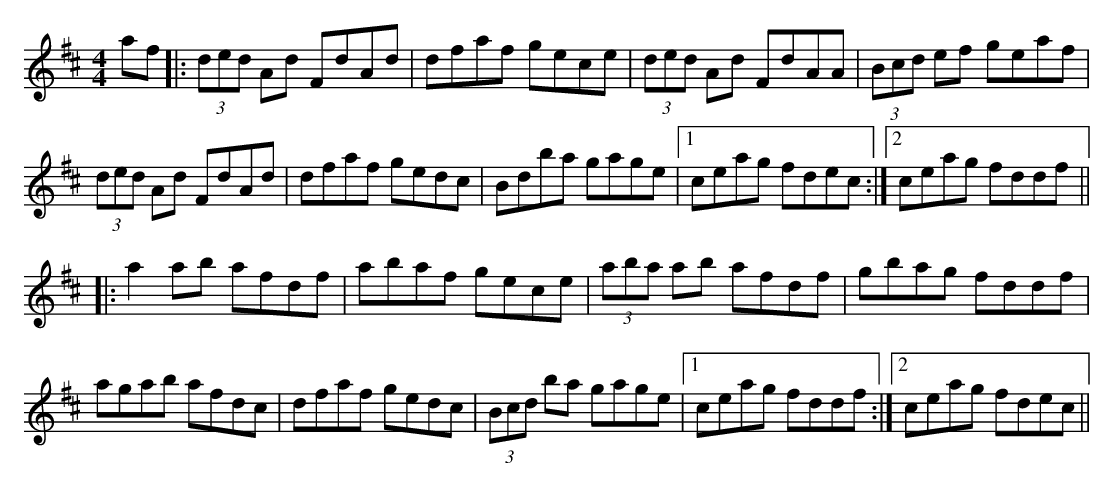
X:1
M:4/4
K:D
af|:(3ded Ad FdAd|dfaf gece|(3ded Ad FdAA|(3Bcd ef geaf|
(3ded Ad FdAd|dfaf gedc|Bdba gage|1 ceag fdec:|2 ceag fddf||
|:a2ab afdf|abaf gece|(3aba ab afdf|gbag fddf|
agab afdc|dfaf gedc|(3Bcd ba gage|1 ceag fddf:|2 ceag fdec||
